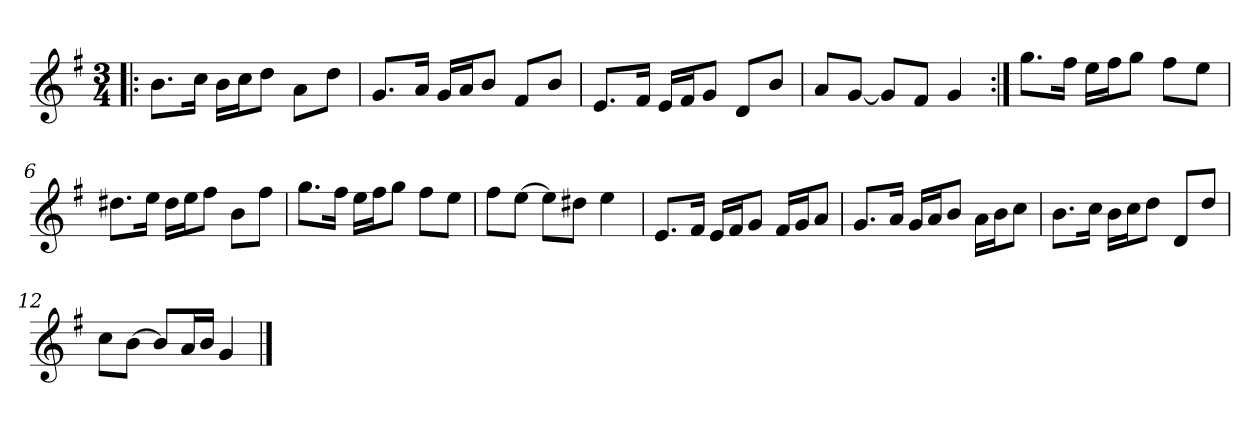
**kern
*part1
*staff1
*clefG2
*k[f#]
*G:
*M3/4
=1!|:
8.b\L
16cc\Jk
16b\LL
16cc\J
8dd\J
8a\L
8dd\J
=2
8.g/L
16a/Jk
16g/LL
16a/J
8b/J
8f#/L
8b/J
=3
8.e/L
16f#/Jk
16e/LL
16f#/J
8g/J
8d/L
8b/J
=4
8a/L
[8g/J
8g/L]
8f#/J
4g/
=5:|!
8.gg\L
16ff#\Jk
16ee\LL
16ff#\J
8gg\J
8ff#\L
8ee\J
=6
8.dd#X\L
16ee\Jk
16dd#\LL
16ee\J
8ff#\J
8b\L
8ff#\J
!!LO:LB:g=z
=7
8.gg\L
16ff#\Jk
16ee\LL
16ff#\J
8gg\J
8ff#\L
8ee\J
=8
8ff#\L
[8ee\J
8ee\L]
8dd#X\J
4ee\
=9
8.e/L
16f#/Jk
16e/LL
16f#/J
8g/J
16f#/LL
16g/J
8a/J
=10
8.g/L
16a/Jk
16g/LL
16a/J
8b/J
16a\LL
16b\J
8cc\J
=11
8.b\L
16cc\Jk
16b\LL
16cc\J
8dd\J
8d/L
8dd/J
=12
8cc\L
[8b\J
8b/L]
16a/L
16b/JJ
4g/
==
*-
